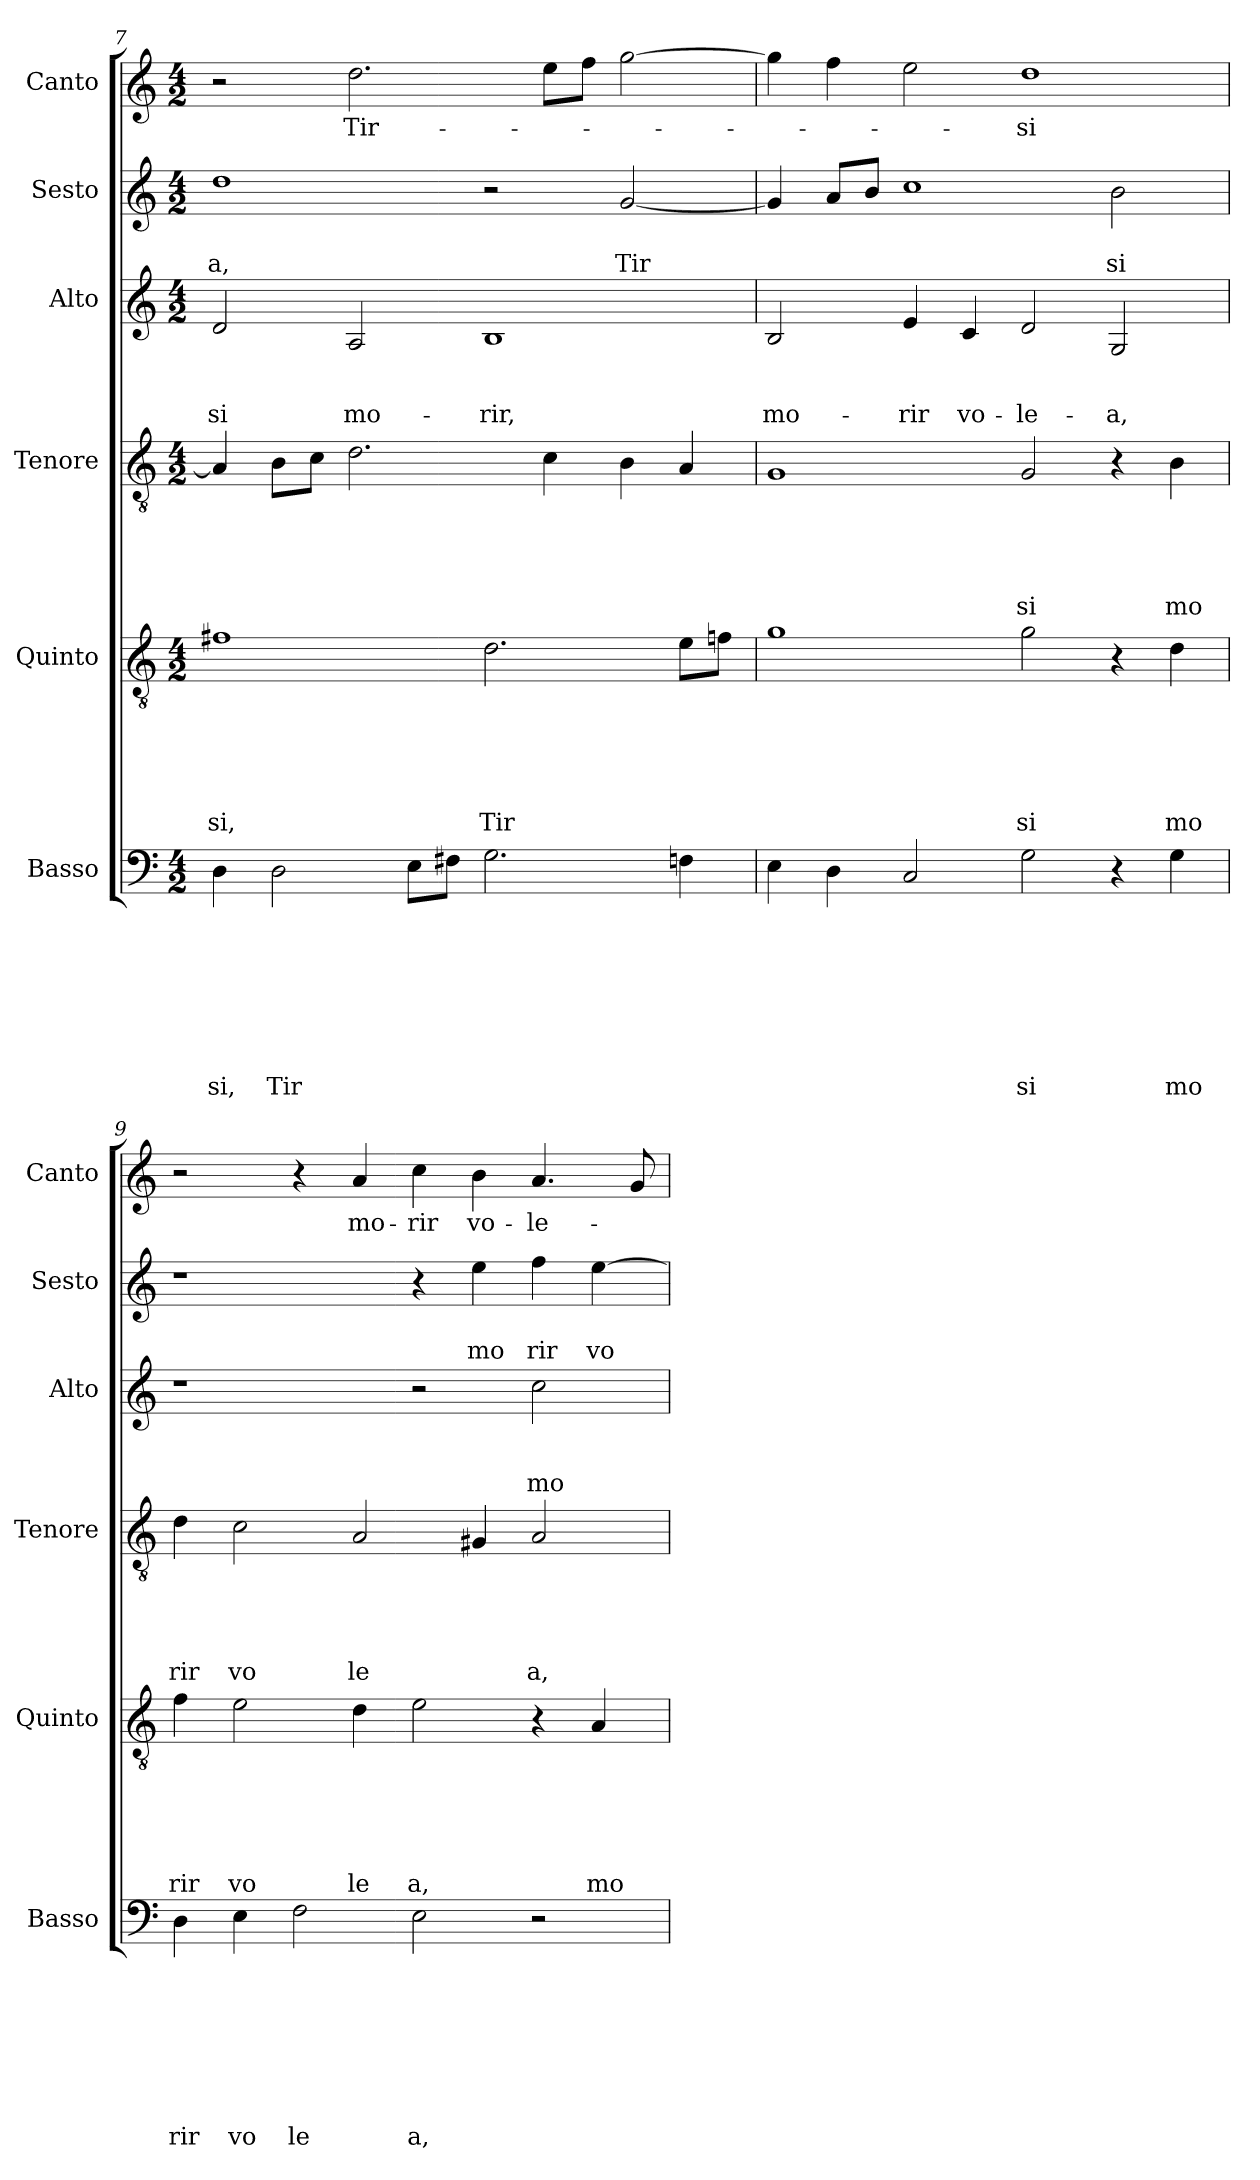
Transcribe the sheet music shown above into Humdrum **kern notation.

**kern	**text	**text	**text	**text	**text	**text	**text	**text	**kern	**text	**text	**text	**text	**text	**text	**kern	**text	**text	**text	**text	**text	**kern	**text	**text	**text	**kern	**text	**text	**kern	**text
*part6	*part6	*part6	*part6	*part6	*part6	*part6	*part6	*part6	*part5	*part5	*part5	*part5	*part5	*part5	*part5	*part4	*part4	*part4	*part4	*part4	*part4	*part3	*part3	*part3	*part3	*part2	*part2	*part2	*part1	*part1
*staff6	*staff6	*staff6	*staff6	*staff6	*staff6	*staff6	*staff6	*staff6	*staff5	*staff5	*staff5	*staff5	*staff5	*staff5	*staff5	*staff4	*staff4	*staff4	*staff4	*staff4	*staff4	*staff3	*staff3	*staff3	*staff3	*staff2	*staff2	*staff2	*staff1	*staff1
*I"Basso	*	*	*	*	*	*	*	*	*I"Quinto	*	*	*	*	*	*	*I"Tenore	*	*	*	*	*	*I"Alto	*	*	*	*I"Sesto	*	*	*I"Canto	*
*I'Basso	*	*	*	*	*	*	*	*	*I'Quinto	*	*	*	*	*	*	*I'Tenore	*	*	*	*	*	*I'Alto	*	*	*	*I'Sesto	*	*	*I'Canto	*
*clefF4	*	*	*	*	*	*	*	*	*clefGv2	*	*	*	*	*	*	*clefGv2	*	*	*	*	*	*clefG2	*	*	*	*clefG2	*	*	*clefG2	*
*k[]	*	*	*	*	*	*	*	*	*k[]	*	*	*	*	*	*	*k[]	*	*	*	*	*	*k[]	*	*	*	*k[]	*	*	*k[]	*
*C:	*	*	*	*	*	*	*	*	*C:	*	*	*	*	*	*	*C:	*	*	*	*	*	*C:	*	*	*	*C:	*	*	*C:	*
*M4/2	*	*	*	*	*	*	*	*	*M4/2	*	*	*	*	*	*	*M4/2	*	*	*	*	*	*M4/2	*	*	*	*M4/2	*	*	*M4/2	*
=7	=7	=7	=7	=7	=7	=7	=7	=7	=7	=7	=7	=7	=7	=7	=7	=7	=7	=7	=7	=7	=7	=7	=7	=7	=7	=7	=7	=7	=7	=7
!	!	!	!	!	!	!	!	!LO:LY:b	!	!	!	!	!	!	!LO:LY:b	!	!	!	!	!	!	!	!	!	!LO:LY:b	!	!	!LO:LY:b	!	!
4D\	.	.	.	.	.	.	.	si,	1f#X	.	.	.	.	.	si,	4A/]	.	.	.	.	.	2d/	.	.	-si	1dd	.	a,	2r	.
!	!	!	!	!	!	!	!	!LO:LY:b	!	!	!	!	!	!	!	!	!	!	!	!	!	!	!	!	!	!	!	!	!	!
2D\	.	.	.	.	.	.	.	Tir	.	.	.	.	.	.	.	8B\L	.	.	.	.	.	.	.	.	.	.	.	.	.	.
.	.	.	.	.	.	.	.	.	.	.	.	.	.	.	.	8c\J	.	.	.	.	.	.	.	.	.	.	.	.	.	.
!	!	!	!	!	!	!	!	!	!	!	!	!	!	!	!	!	!	!	!	!	!	!	!	!	!LO:LY:b	!	!	!	!	!LO:LY:b
.	.	.	.	.	.	.	.	.	.	.	.	.	.	.	.	2.d\	.	.	.	.	.	2A/	.	.	mo-	.	.	.	2.dd\	Tir-
8E\L	.	.	.	.	.	.	.	.	.	.	.	.	.	.	.	.	.	.	.	.	.	.	.	.	.	.	.	.	.	.
8F#X\J	.	.	.	.	.	.	.	.	.	.	.	.	.	.	.	.	.	.	.	.	.	.	.	.	.	.	.	.	.	.
!	!	!	!	!	!	!	!	!	!	!	!	!	!	!	!LO:LY:b	!	!	!	!	!	!	!	!	!	!LO:LY:b	!	!	!	!	!
2.G\	.	.	.	.	.	.	.	.	2.d\	.	.	.	.	.	Tir	.	.	.	.	.	.	1B	.	.	-rir,	2r	.	.	.	.
.	.	.	.	.	.	.	.	.	.	.	.	.	.	.	.	4c\	.	.	.	.	.	.	.	.	.	.	.	.	8ee\L	.
.	.	.	.	.	.	.	.	.	.	.	.	.	.	.	.	.	.	.	.	.	.	.	.	.	.	.	.	.	8ff\J	.
!	!	!	!	!	!	!	!	!	!	!	!	!	!	!	!	!	!	!	!	!	!	!	!	!	!	!	!	!LO:LY:b	!	!
.	.	.	.	.	.	.	.	.	.	.	.	.	.	.	.	4B\	.	.	.	.	.	.	.	.	.	[<2g/	.	Tir	[>2gg\	.
4Fn\	.	.	.	.	.	.	.	.	8e\L	.	.	.	.	.	.	4A/	.	.	.	.	.	.	.	.	.	.	.	.	.	.
.	.	.	.	.	.	.	.	.	8fn\J	.	.	.	.	.	.	.	.	.	.	.	.	.	.	.	.	.	.	.	.	.
=8	=8	=8	=8	=8	=8	=8	=8	=8	=8	=8	=8	=8	=8	=8	=8	=8	=8	=8	=8	=8	=8	=8	=8	=8	=8	=8	=8	=8	=8	=8
!	!	!	!	!	!	!	!	!	!	!	!	!	!	!	!	!	!	!	!	!	!	!	!	!	!LO:LY:b	!	!	!	!	!
4E\	.	.	.	.	.	.	.	.	1g	.	.	.	.	.	.	1G	.	.	.	.	.	2B/	.	.	mo-	4g/]	.	.	4gg\]	.
4D\	.	.	.	.	.	.	.	.	.	.	.	.	.	.	.	.	.	.	.	.	.	.	.	.	.	8a/L	.	.	4ff\	.
.	.	.	.	.	.	.	.	.	.	.	.	.	.	.	.	.	.	.	.	.	.	.	.	.	.	8b/J	.	.	.	.
!	!	!	!	!	!	!	!	!	!	!	!	!	!	!	!	!	!	!	!	!	!	!	!	!	!LO:LY:b	!	!	!	!	!
2C/	.	.	.	.	.	.	.	.	.	.	.	.	.	.	.	.	.	.	.	.	.	4e/	.	.	-rir	1cc	.	.	2ee\	.
!	!	!	!	!	!	!	!	!	!	!	!	!	!	!	!	!	!	!	!	!	!	!	!	!	!LO:LY:b	!	!	!	!	!
.	.	.	.	.	.	.	.	.	.	.	.	.	.	.	.	.	.	.	.	.	.	4c/	.	.	vo-	.	.	.	.	.
!	!	!	!	!	!	!	!	!LO:LY:b	!	!	!	!	!	!	!LO:LY:b	!	!	!	!	!	!LO:LY:b	!	!	!	!LO:LY:b	!	!	!	!	!LO:LY:b
2G\	.	.	.	.	.	.	.	si	2g\	.	.	.	.	.	si	2G/	.	.	.	.	si	2d/	.	.	-le-	.	.	.	1dd	-si
!	!	!	!	!	!	!	!	!	!	!	!	!	!	!	!	!	!	!	!	!	!	!	!	!	!LO:LY:b	!	!	!LO:LY:b	!	!
4r	.	.	.	.	.	.	.	.	4r	.	.	.	.	.	.	4r	.	.	.	.	.	2G/	.	.	-a,	2b\	.	si	.	.
!	!	!	!	!	!	!	!	!LO:LY:b	!	!	!	!	!	!	!LO:LY:b	!	!	!	!	!	!LO:LY:b	!	!	!	!	!	!	!	!	!
4G\	.	.	.	.	.	.	.	mo	4d\	.	.	.	.	.	mo	4B\	.	.	.	.	mo	.	.	.	.	.	.	.	.	.
=9	=9	=9	=9	=9	=9	=9	=9	=9	=9	=9	=9	=9	=9	=9	=9	=9	=9	=9	=9	=9	=9	=9	=9	=9	=9	=9	=9	=9	=9	=9
!	!	!	!	!	!	!	!	!LO:LY:b	!	!	!	!	!	!	!LO:LY:b	!	!	!	!	!	!LO:LY:b	!	!	!	!	!	!	!	!	!
4D\	.	.	.	.	.	.	.	rir	4f\	.	.	.	.	.	rir	4d\	.	.	.	.	rir	1r	.	.	.	1r	.	.	2r	.
!	!	!	!	!	!	!	!	!LO:LY:b	!	!	!	!	!	!	!LO:LY:b	!	!	!	!	!	!LO:LY:b	!	!	!	!	!	!	!	!	!
4E\	.	.	.	.	.	.	.	vo	2e\	.	.	.	.	.	vo	2c\	.	.	.	.	vo	.	.	.	.	.	.	.	.	.
!	!	!	!	!	!	!	!	!LO:LY:b	!	!	!	!	!	!	!	!	!	!	!	!	!	!	!	!	!	!	!	!	!	!
2F\	.	.	.	.	.	.	.	le	.	.	.	.	.	.	.	.	.	.	.	.	.	.	.	.	.	.	.	.	4r	.
!	!	!	!	!	!	!	!	!	!	!	!	!	!	!	!LO:LY:b	!	!	!	!	!	!LO:LY:b	!	!	!	!	!	!	!	!	!LO:LY:b
.	.	.	.	.	.	.	.	.	4d\	.	.	.	.	.	le	2A/	.	.	.	.	le	.	.	.	.	.	.	.	4a/	mo-
!	!	!	!	!	!	!	!	!LO:LY:b	!	!	!	!	!	!	!LO:LY:b	!	!	!	!	!	!	!	!	!	!	!	!	!	!	!LO:LY:b
2E\	.	.	.	.	.	.	.	a,	2e\	.	.	.	.	.	a,	.	.	.	.	.	.	2r	.	.	.	4r	.	.	4cc\	-rir
!	!	!	!	!	!	!	!	!	!	!	!	!	!	!	!	!	!	!	!	!	!	!	!	!	!	!	!	!LO:LY:b	!	!LO:LY:b
.	.	.	.	.	.	.	.	.	.	.	.	.	.	.	.	4G#X/	.	.	.	.	.	.	.	.	.	4ee\	.	mo	4b\	vo-
!	!	!	!	!	!	!	!	!	!	!	!	!	!	!	!	!	!	!	!	!	!LO:LY:b	!	!	!	!LO:LY:b	!	!	!LO:LY:b	!	!LO:LY:b
2r	.	.	.	.	.	.	.	.	4r	.	.	.	.	.	.	2A/	.	.	.	.	a,	2cc\	.	.	mo-	4ff\	.	rir	4.a/	-le-
!	!	!	!	!	!	!	!	!	!	!	!	!	!	!	!LO:LY:b	!	!	!	!	!	!	!	!	!	!	!	!	!LO:LY:b	!	!
.	.	.	.	.	.	.	.	.	4A/	.	.	.	.	.	mo	.	.	.	.	.	.	.	.	.	.	[>4ee\	.	vo	.	.
.	.	.	.	.	.	.	.	.	.	.	.	.	.	.	.	.	.	.	.	.	.	.	.	.	.	.	.	.	8g/	.
=	=	=	=	=	=	=	=	=	=	=	=	=	=	=	=	=	=	=	=	=	=	=	=	=	=	=	=	=	=	=
*-	*-	*-	*-	*-	*-	*-	*-	*-	*-	*-	*-	*-	*-	*-	*-	*-	*-	*-	*-	*-	*-	*-	*-	*-	*-	*-	*-	*-	*-	*-
